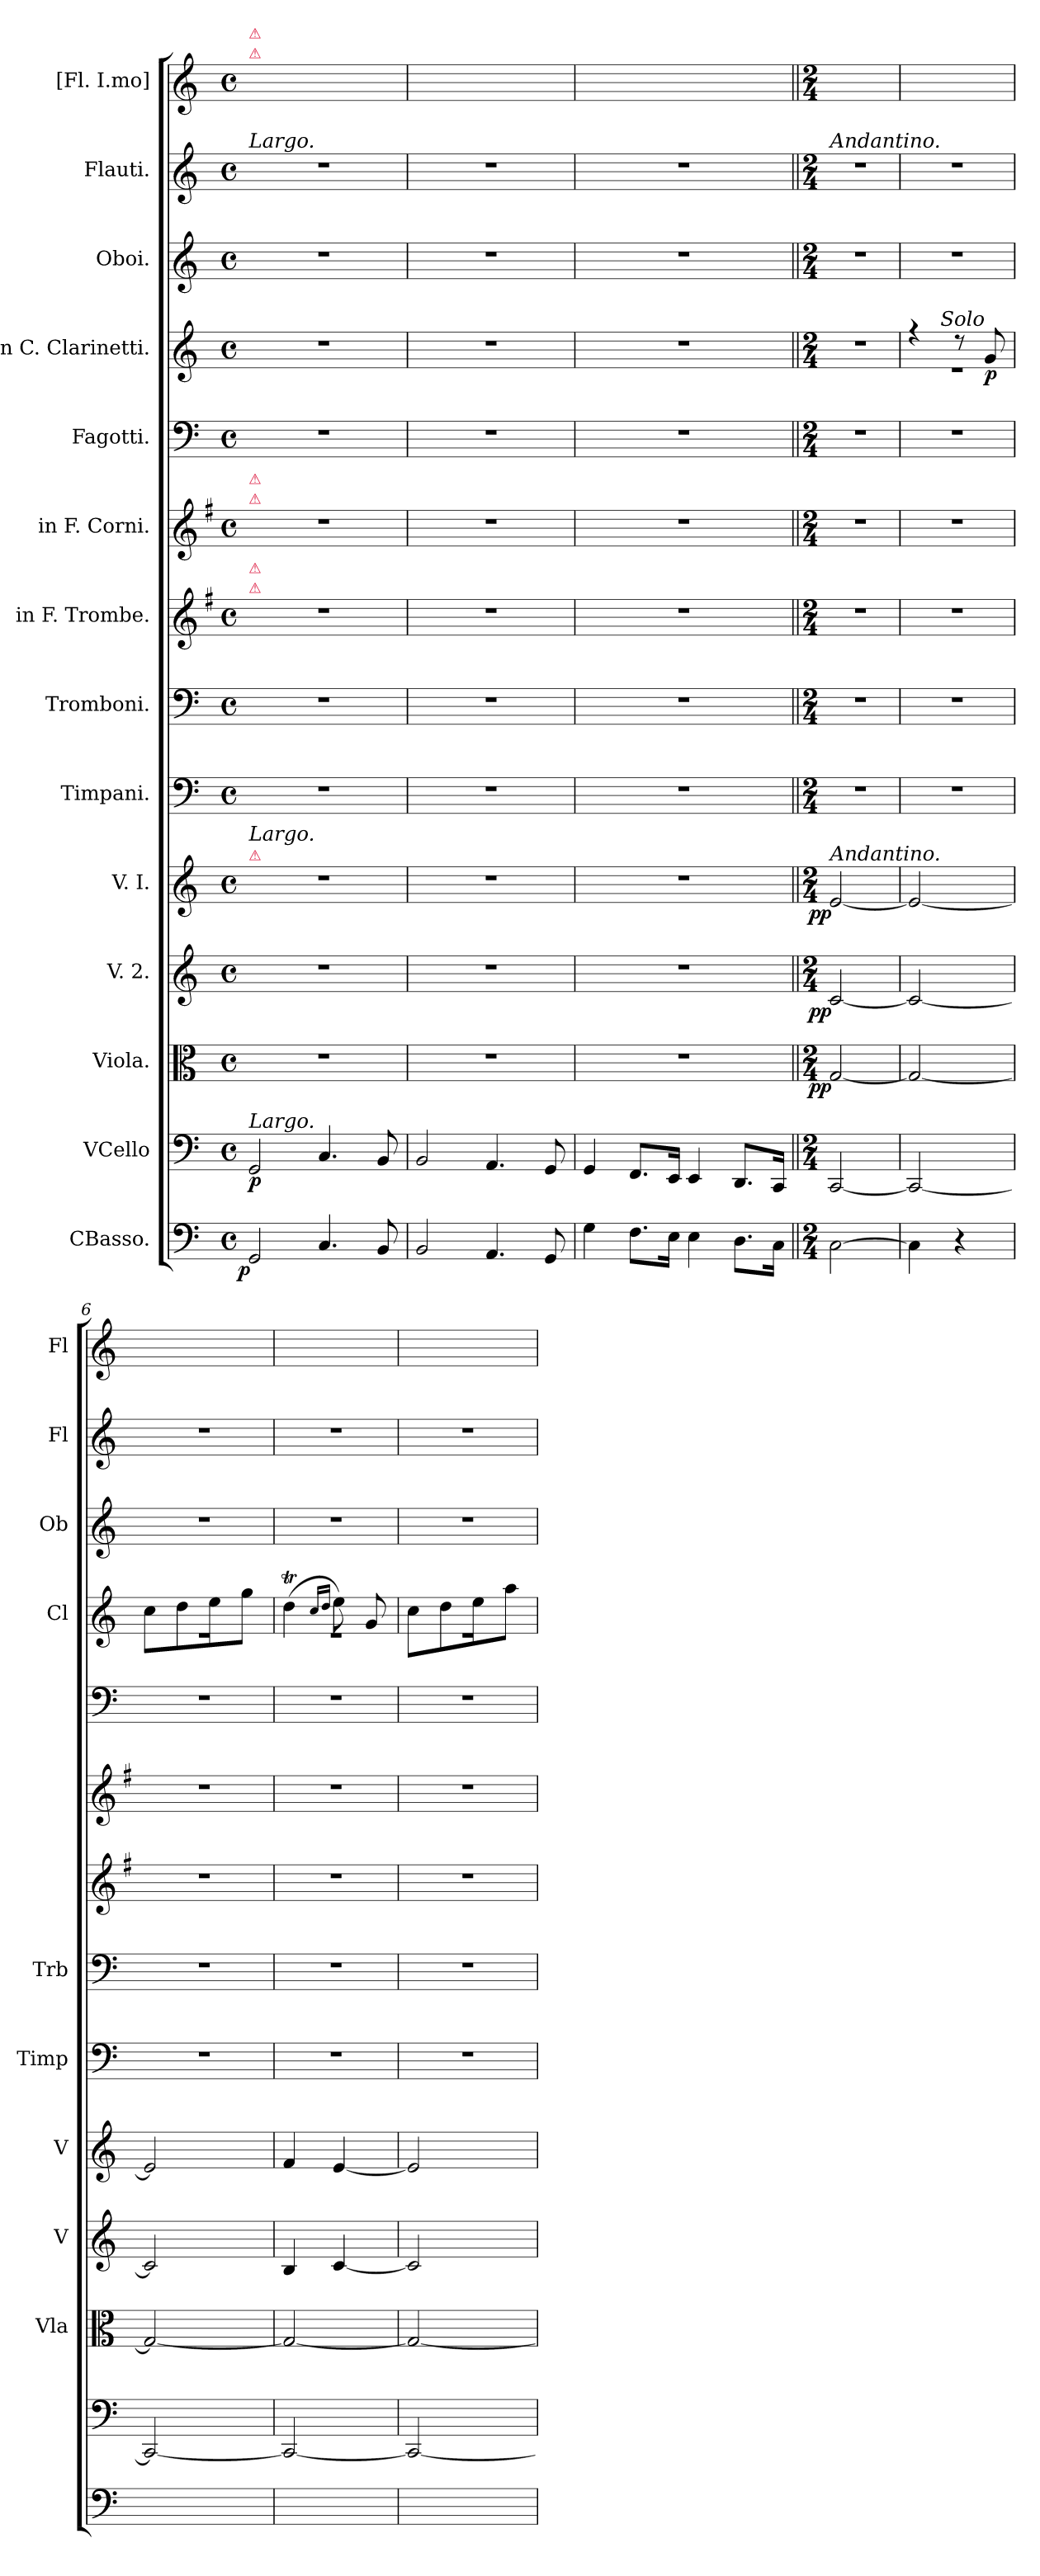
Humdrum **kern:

**kern	**dynam	**kern	**dynam	**kern	**dynam	**kern	**dynam	**kern	**dynam	**kern	**kern	**kern	**kern	**kern	**kern	**dynam	**kern	**kern	**kern
*part14	*part14	*part13	*part13	*part12	*part12	*part11	*part11	*part10	*part10	*part9	*part8	*part7	*part6	*part5	*part4	*part4	*part3	*part2	*part1
*staff14	*staff14	*staff13	*staff13	*staff12	*staff12	*staff11	*staff11	*staff10	*staff10	*staff9	*staff8	*staff7	*staff6	*staff5	*staff4	*staff4	*staff3	*staff2	*staff1
*I"CBasso.	*	*I"VCello	*	*I"Viola.	*	*I"V. 2.	*	*I"V. I.	*	*I"Timpani.	*I"Tromboni.	*I"in F. Trombe.	*I"in F. Corni.	*I"Fagotti.	*I"in C. Clarinetti.	*	*I"Oboi.	*I"Flauti.	*I"[Fl. I.mo]
*	*	*	*	*I'Vla	*	*I'V	*	*I'V	*	*I'Timp	*I'Trb	*	*	*	*I'Cl	*	*I'Ob	*I'Fl	*I'Fl
*clefF4	*	*clefF4	*	*clefC3	*	*clefG2	*	*clefG2	*	*clefF4	*clefF4	*clefG2	*clefG2	*clefF4	*clefG2	*	*clefG2	*clefG2	*clefG2
*	*	*	*	*	*	*	*	*	*	*	*	*ITrd-3c-5	*ITrd4c7	*	*	*	*	*	*
*k[]	*	*k[]	*	*k[]	*	*k[]	*	*k[]	*	*k[]	*k[]	*k[]	*k[]	*k[]	*k[]	*	*k[]	*k[]	*k[]
*M4/4	*	*M4/4	*	*M4/4	*	*M4/4	*	*M4/4	*	*M4/4	*M4/4	*M4/4	*M4/4	*M4/4	*M4/4	*	*M4/4	*M4/4	*M4/4
*met(c)	*	*met(c)	*	*met(c)	*	*met(c)	*	*met(c)	*	*met(c)	*met(c)	*met(c)	*met(c)	*met(c)	*met(c)	*	*met(c)	*met(c)	*met(c)
=1	=1	=1	=1	=1	=1	=1	=1	=1	=1	=1	=1	=1	=1	=1	=1	=1	=1	=1	=1
!	!	!	!	!	!	!	!	!	!	!	!	!	!	!	!	!	!	!	!LO:TX:a:color=crimson:t=⚠
!	!	!	!	!	!	!	!	!	!	!	!	!	!	!	!	!	!	!	!LO:TX:a:color=crimson:t=⚠
!	!	!	!	!	!	!	!	!	!	!	!	!	!	!	!	!	!	!LO:TX:a:i:t=Largo.	!
!	!	!	!	!	!	!	!	!	!	!	!	!	!LO:TX:a:color=crimson:t=⚠	!	!	!	!	!	!
!	!	!	!	!	!	!	!	!	!	!	!	!	!LO:TX:a:color=crimson:t=⚠	!	!	!	!	!	!
!	!	!	!	!	!	!	!	!	!	!	!	!LO:TX:a:color=crimson:t=⚠	!	!	!	!	!	!	!
!	!	!	!	!	!	!	!	!	!	!	!	!LO:TX:a:color=crimson:t=⚠	!	!	!	!	!	!	!
!	!	!	!	!	!	!	!	!LO:TX:a:color=crimson:t=⚠	!	!	!	!	!	!	!	!	!	!	!
!	!	!	!	!	!	!	!	!LO:TX:a:i:t=Largo.	!	!	!	!	!	!	!	!	!	!	!
!	!	!LO:TX:a:i:t=Largo.	!	!	!	!	!	!	!	!	!	!	!	!	!	!	!	!	!
!	!LO:DY:b:rj	!	!LO:DY:b	!	!	!	!	!	!	!	!	!	!	!	!	!	!	!	!
2GG/	p	2GG/	p.	1r	.	1r	.	1r	.	1r	1r	1r	1r	1r	1r	.	1r	1r	1ryy
4.C/	.	4.C/	.	.	.	.	.	.	.	.	.	.	.	.	.	.	.	.	.
8BB/	.	8BB/	.	.	.	.	.	.	.	.	.	.	.	.	.	.	.	.	.
=2	=2	=2	=2	=2	=2	=2	=2	=2	=2	=2	=2	=2	=2	=2	=2	=2	=2	=2	=2
2BB/	.	2BB/	.	1r	.	1r	.	1r	.	1r	1r	1r	1r	1r	1r	.	1r	1r	1ryy
4.AA/	.	4.AA/	.	.	.	.	.	.	.	.	.	.	.	.	.	.	.	.	.
8GG/	.	8GG/	.	.	.	.	.	.	.	.	.	.	.	.	.	.	.	.	.
=3	=3	=3	=3	=3	=3	=3	=3	=3	=3	=3	=3	=3	=3	=3	=3	=3	=3	=3	=3
4G\	.	4GG/	.	1r	.	1r	.	1r	.	1r	1r	1r	1r	1r	1r	.	1r	1r	1ryy
8.F\L	.	8.FF/L	.	.	.	.	.	.	.	.	.	.	.	.	.	.	.	.	.
16E\Jk	.	16EE/Jk	.	.	.	.	.	.	.	.	.	.	.	.	.	.	.	.	.
4E\	.	4EE/	.	.	.	.	.	.	.	.	.	.	.	.	.	.	.	.	.
8.D\L	.	8.DD/L	.	.	.	.	.	.	.	.	.	.	.	.	.	.	.	.	.
16C\Jk	.	16CC/Jk	.	.	.	.	.	.	.	.	.	.	.	.	.	.	.	.	.
=4||	=4||	=4||	=4||	=4||	=4||	=4||	=4||	=4||	=4||	=4||	=4||	=4||	=4||	=4||	=4||	=4||	=4||	=4||	=4||
*M2/4	*	*M2/4	*	*M2/4	*	*M2/4	*	*M2/4	*	*M2/4	*M2/4	*M2/4	*M2/4	*M2/4	*M2/4	*	*M2/4	*M2/4	*M2/4
!	!	!	!	!	!	!	!	!	!	!	!	!	!	!	!	!	!	!LO:TX:a:i:t=Andantino.	!
!	!	!	!	!	!	!	!	!LO:TX:a:i:t=Andantino.	!	!	!	!	!	!	!	!	!	!	!
!	!	!	!	!	!LO:DY:b:rj	!	!LO:DY:b:rj	!	!LO:DY:b:rj	!	!	!	!	!	!	!	!	!	!
[2C\	.	[<2CC/	.	[<2G/	pp	[<2c/	pp.	[<2e/	pp.	2r	2r	2r	2r	2r	2r	.	2r	2r	2ryy
=5	=5	=5	=5	=5	=5	=5	=5	=5	=5	=5	=5	=5	=5	=5	=5	=5	=5	=5	=5
*	*	*	*	*	*	*	*	*	*	*	*	*	*	*	*^	*	*	*	*
4C\]	.	2CC/_<	.	2G/_<	.	2c/_	.	2e/_	.	2r	2r	2r	2r	2r	4r	2re	.	2r	2r	2ryy
4r	.	.	.	.	.	.	.	.	.	.	.	.	.	.	8r	.	.	.	.	.
!	!	!	!	!	!	!	!	!	!	!	!	!	!	!	!LO:TX:a:i:rj:t=Solo	!	!	!	!	!
!	!	!	!	!	!	!	!	!	!	!	!	!	!	!	!	!	!LO:DY:b	!	!	!
.	.	.	.	.	.	.	.	.	.	.	.	.	.	.	8g/	.	p.	.	.	.
=6	=6	=6	=6	=6	=6	=6	=6	=6	=6	=6	=6	=6	=6	=6	=6	=6	=6	=6	=6	=6
2ryy	.	2CC/_<	.	2G/_<	.	2c/]	.	2e/]	.	2r	2r	2r	2r	2r	8cc\L	2re	.	2r	2r	2ryy
.	.	.	.	.	.	.	.	.	.	.	.	.	.	.	8dd\	.	.	.	.	.
.	.	.	.	.	.	.	.	.	.	.	.	.	.	.	8ee\	.	.	.	.	.
.	.	.	.	.	.	.	.	.	.	.	.	.	.	.	8gg\J	.	.	.	.	.
=7	=7	=7	=7	=7	=7	=7	=7	=7	=7	=7	=7	=7	=7	=7	=7	=7	=7	=7	=7	=7
2ryy	.	2CC/_<	.	2G/_<	.	4B/	.	4f/	.	2r	2r	2r	2r	2r	(>4ddT\	2re	.	2r	2r	2ryy
.	.	.	.	.	.	.	.	.	.	.	.	.	.	.	16qqcc/LL	.	.	.	.	.
.	.	.	.	.	.	.	.	.	.	.	.	.	.	.	16qqdd/JJ	.	.	.	.	.
.	.	.	.	.	.	[4c/	.	[4e/	.	.	.	.	.	.	8eeTTT\)	.	.	.	.	.
.	.	.	.	.	.	.	.	.	.	.	.	.	.	.	8g/	.	.	.	.	.
=8	=8	=8	=8	=8	=8	=8	=8	=8	=8	=8	=8	=8	=8	=8	=8	=8	=8	=8	=8	=8
2ryy	.	2CC/_	.	2G/_	.	2c/]	.	2e/]	.	2r	2r	2r	2r	2r	8cc\L	2re	.	2r	2r	2ryy
.	.	.	.	.	.	.	.	.	.	.	.	.	.	.	8dd\	.	.	.	.	.
.	.	.	.	.	.	.	.	.	.	.	.	.	.	.	8ee\	.	.	.	.	.
.	.	.	.	.	.	.	.	.	.	.	.	.	.	.	8aa\J	.	.	.	.	.
*	*	*	*	*	*	*	*	*	*	*	*	*	*	*	*v	*v	*	*	*	*
=	=	=	=	=	=	=	=	=	=	=	=	=	=	=	=	=	=	=	=
*-	*-	*-	*-	*-	*-	*-	*-	*-	*-	*-	*-	*-	*-	*-	*-	*-	*-	*-	*-
